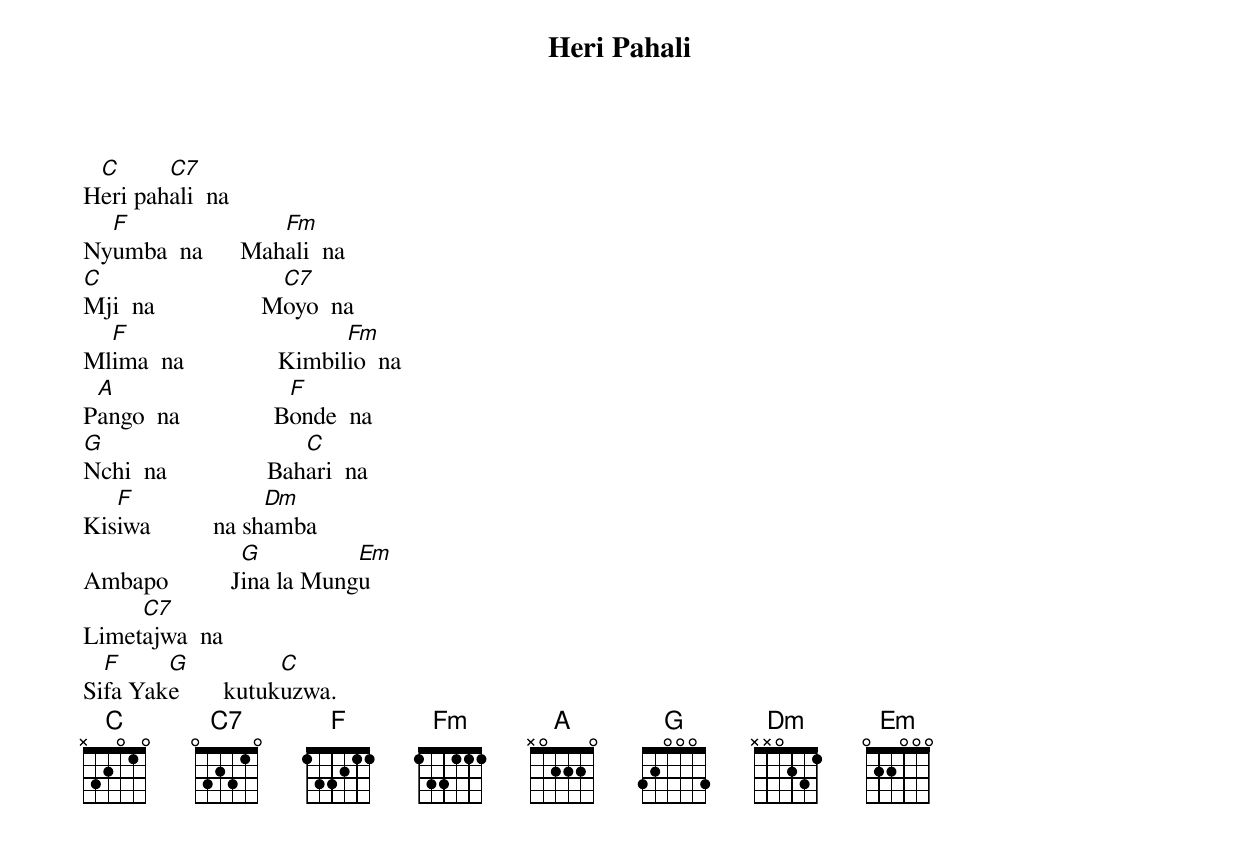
{title: Heri Pahali}
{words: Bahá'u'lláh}
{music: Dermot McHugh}
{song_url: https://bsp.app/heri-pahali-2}

H[C]eri pah[C7]ali  na
Ny[F]umba  na      Mah[Fm]ali  na
[C]Mji  na                 M[C7]oyo  na
Ml[F]ima  na               Kimbil[Fm]io  na
P[A]ango  na               B[F]onde  na
[G]Nchi  na                Bah[C]ari  na
Kis[F]iwa          na sh[Dm]amba
Ambapo          J[G]ina la Mung[Em]u
Limet[C7]ajwa  na
Si[F]fa Yak[G]e       kutuk[C]uzwa.
